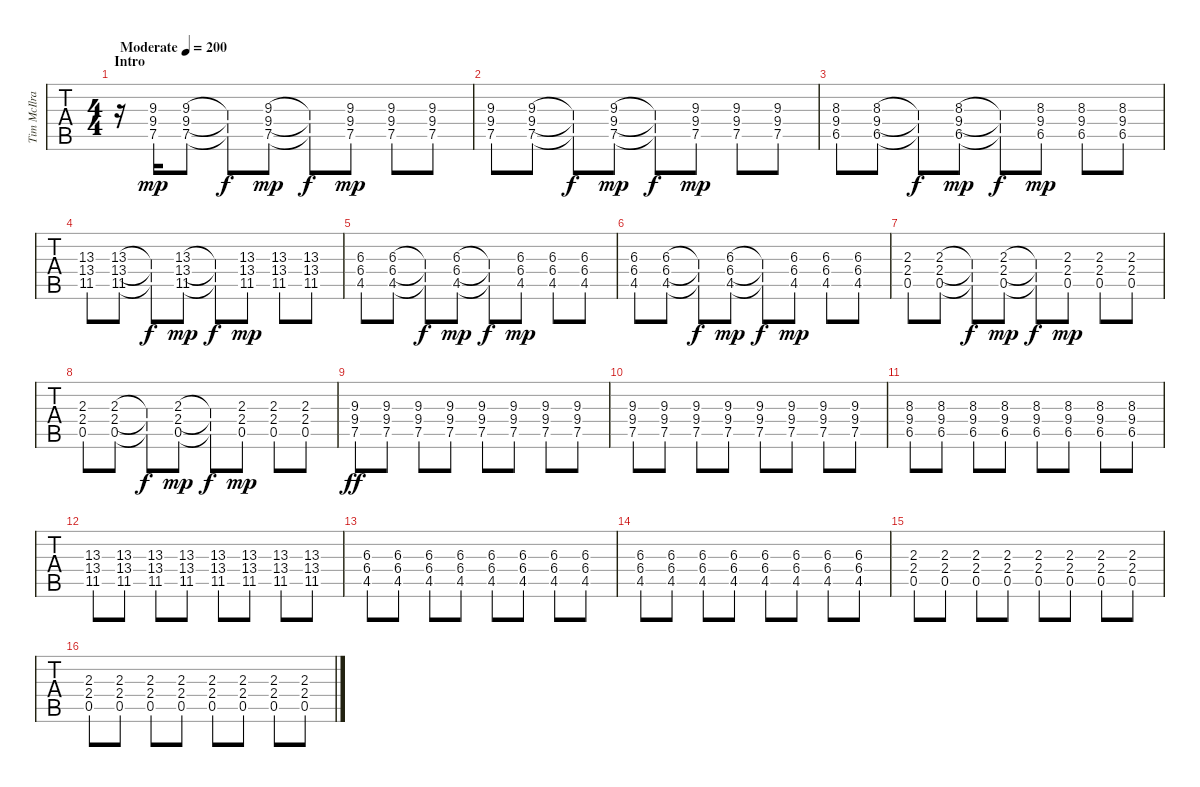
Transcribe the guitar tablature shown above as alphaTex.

\track ("Tim McIlrath - Guitar One" "Tim McIlra") {instrument distortionguitar}
\staff {tabs}
\tuning (Eb4 Bb3 Gb3 Db3 Ab2 Eb2) {hide}
\ts (4 4)
\section ("" "Intro")
\tempo (200 "Moderate")
\clef g2
\ks c
r.16{dy mp instrument distortionguitar} (9.3 9.4 7.5).16 (9.3 9.4 7.5).8 (9.3{t} 9.4{t} 7.5{t}).8{dy f} (9.3 9.4 7.5).8{dy mp} (9.3{t} 9.4{t} 7.5{t}).8{dy f} (9.3 9.4 7.5).8{dy mp} (9.3 9.4 7.5).8 (9.3 9.4 7.5).8 |
(9.3 9.4 7.5).8 (9.3 9.4 7.5).8 (9.3{t} 9.4{t} 7.5{t}).8{dy f} (9.3 9.4 7.5).8{dy mp} (9.3{t} 9.4{t} 7.5{t}).8{dy f} (9.3 9.4 7.5).8{dy mp} (9.3 9.4 7.5).8 (9.3 9.4 7.5).8 |
(8.3 9.4 6.5).8 (8.3 9.4 6.5).8 (8.3{t} 9.4{t} 6.5{t}).8{dy f} (8.3 9.4 6.5).8{dy mp} (8.3{t} 9.4{t} 6.5{t}).8{dy f} (8.3 9.4 6.5).8{dy mp} (8.3 9.4 6.5).8 (8.3 9.4 6.5).8 |
(13.3 13.4 11.5).8 (13.3 13.4 11.5).8 (13.3{t} 13.4{t} 11.5{t}).8{dy f} (13.3 13.4 11.5).8{dy mp} (13.3{t} 13.4{t} 11.5{t}).8{dy f} (13.3 13.4 11.5).8{dy mp} (13.3 13.4 11.5).8 (13.3 13.4 11.5).8 |
(6.3 6.4 4.5).8 (6.3 6.4 4.5).8 (6.3{t} 6.4{t} 4.5{t}).8{dy f} (6.3 6.4 4.5).8{dy mp} (6.3{t} 6.4{t} 4.5{t}).8{dy f} (6.3 6.4 4.5).8{dy mp} (6.3 6.4 4.5).8 (6.3 6.4 4.5).8 |
(6.3 6.4 4.5).8 (6.3 6.4 4.5).8 (6.3{t} 6.4{t} 4.5{t}).8{dy f} (6.3 6.4 4.5).8{dy mp} (6.3{t} 6.4{t} 4.5{t}).8{dy f} (6.3 6.4 4.5).8{dy mp} (6.3 6.4 4.5).8 (6.3 6.4 4.5).8 |
(2.3 2.4 0.5).8 (2.3 2.4 0.5).8 (2.3{t} 2.4{t} 0.5{t}).8{dy f} (2.3 2.4 0.5).8{dy mp} (2.3{t} 2.4{t} 0.5{t}).8{dy f} (2.3 2.4 0.5).8{dy mp} (2.3 2.4 0.5).8 (2.3 2.4 0.5).8 |
(2.3 2.4 0.5).8 (2.3 2.4 0.5).8 (2.3{t} 2.4{t} 0.5{t}).8{dy f} (2.3 2.4 0.5).8{dy mp} (2.3{t} 2.4{t} 0.5{t}).8{dy f} (2.3 2.4 0.5).8{dy mp} (2.3 2.4 0.5).8 (2.3 2.4 0.5).8 |
(9.3 9.4 7.5).8{dy ff volume 8 instrument distortionguitar} (9.3 9.4 7.5).8 (9.3 9.4 7.5).8 (9.3 9.4 7.5).8 (9.3 9.4 7.5).8 (9.3 9.4 7.5).8 (9.3 9.4 7.5).8 (9.3 9.4 7.5).8 |
(9.3 9.4 7.5).8 (9.3 9.4 7.5).8 (9.3 9.4 7.5).8 (9.3 9.4 7.5).8 (9.3 9.4 7.5).8 (9.3 9.4 7.5).8 (9.3 9.4 7.5).8 (9.3 9.4 7.5).8 |
(8.3 9.4 6.5).8 (8.3 9.4 6.5).8 (8.3 9.4 6.5).8 (8.3 9.4 6.5).8 (8.3 9.4 6.5).8 (8.3 9.4 6.5).8 (8.3 9.4 6.5).8 (8.3 9.4 6.5).8 |
(13.3 13.4 11.5).8 (13.3 13.4 11.5).8 (13.3 13.4 11.5).8 (13.3 13.4 11.5).8 (13.3 13.4 11.5).8 (13.3 13.4 11.5).8 (13.3 13.4 11.5).8 (13.3 13.4 11.5).8 |
(6.3 6.4 4.5).8 (6.3 6.4 4.5).8 (6.3 6.4 4.5).8 (6.3 6.4 4.5).8 (6.3 6.4 4.5).8 (6.3 6.4 4.5).8 (6.3 6.4 4.5).8 (6.3 6.4 4.5).8 |
(6.3 6.4 4.5).8 (6.3 6.4 4.5).8 (6.3 6.4 4.5).8 (6.3 6.4 4.5).8 (6.3 6.4 4.5).8 (6.3 6.4 4.5).8 (6.3 6.4 4.5).8 (6.3 6.4 4.5).8 |
(2.3 2.4 0.5).8 (2.3 2.4 0.5).8 (2.3 2.4 0.5).8 (2.3 2.4 0.5).8 (2.3 2.4 0.5).8 (2.3 2.4 0.5).8 (2.3 2.4 0.5).8 (2.3 2.4 0.5).8 |
(2.3 2.4 0.5).8 (2.3 2.4 0.5).8 (2.3 2.4 0.5).8 (2.3 2.4 0.5).8 (2.3 2.4 0.5).8 (2.3 2.4 0.5).8 (2.3 2.4 0.5).8 (2.3 2.4 0.5).8
